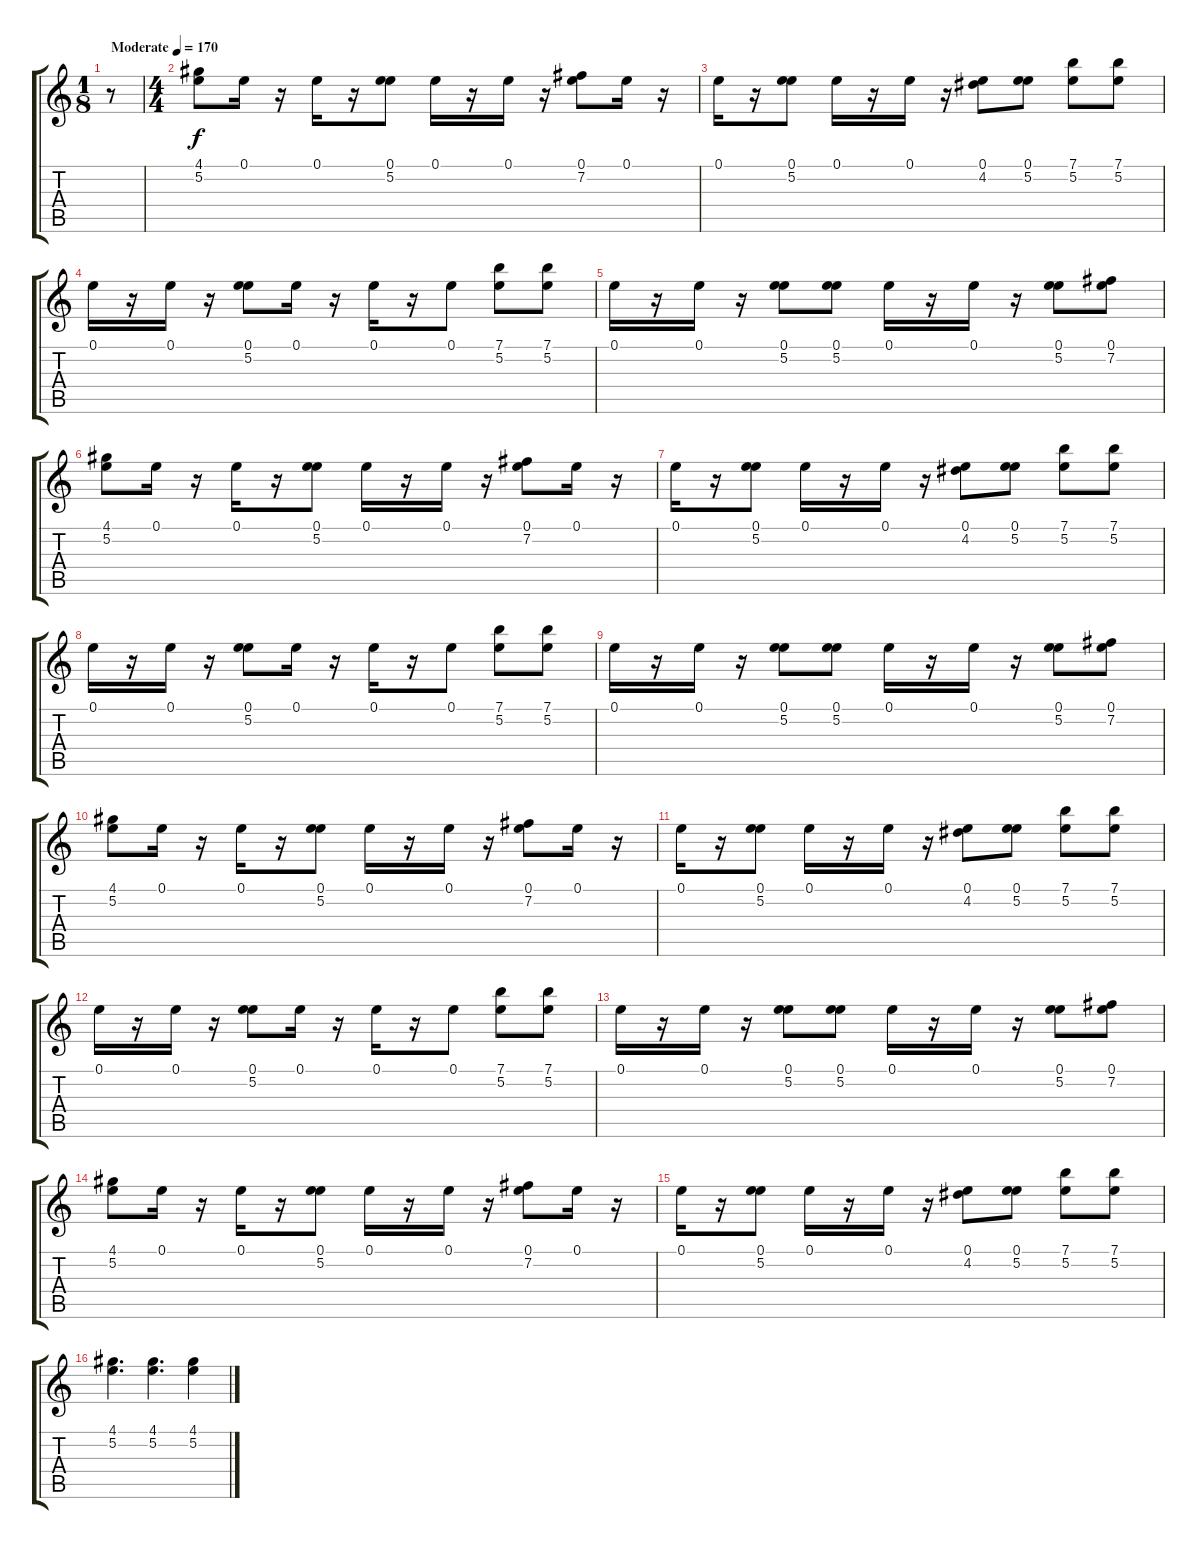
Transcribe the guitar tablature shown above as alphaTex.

\track "" {instrument distortionguitar}
\staff {score tabs}
\tuning (E4 B3 G3 D3 A2 E2) {hide}
\ts (1 8)
\tempo (170 "Moderate")
\clef g2
\ks c
r.8{dy f instrument distortionguitar} |
\ts (4 4)
(4.1 5.2).8 0.1.16 r.16 0.1.16 r.16 (0.1 5.2).8 0.1.16 r.16 0.1.16 r.16 (0.1 7.2).8 0.1.16 r.16 |
0.1.16 r.16 (0.1 5.2).8 0.1.16 r.16 0.1.16 r.16 (0.1 4.2).8 (0.1 5.2).8 (7.1 5.2).8 (7.1 5.2).8 |
0.1.16 r.16 0.1.16 r.16 (0.1 5.2).8 0.1.16 r.16 0.1.16 r.16 0.1.8 (7.1 5.2).8 (7.1 5.2).8 |
0.1.16 r.16 0.1.16 r.16 (0.1 5.2).8 (0.1 5.2).8 0.1.16 r.16 0.1.16 r.16 (0.1 5.2).8 (0.1 7.2).8 |
(4.1 5.2).8 0.1.16 r.16 0.1.16 r.16 (0.1 5.2).8 0.1.16 r.16 0.1.16 r.16 (0.1 7.2).8 0.1.16 r.16 |
0.1.16 r.16 (0.1 5.2).8 0.1.16 r.16 0.1.16 r.16 (0.1 4.2).8 (0.1 5.2).8 (7.1 5.2).8 (7.1 5.2).8 |
0.1.16 r.16 0.1.16 r.16 (0.1 5.2).8 0.1.16 r.16 0.1.16 r.16 0.1.8 (7.1 5.2).8 (7.1 5.2).8 |
0.1.16 r.16 0.1.16 r.16 (0.1 5.2).8 (0.1 5.2).8 0.1.16 r.16 0.1.16 r.16 (0.1 5.2).8 (0.1 7.2).8 |
(4.1 5.2).8 0.1.16 r.16 0.1.16 r.16 (0.1 5.2).8 0.1.16 r.16 0.1.16 r.16 (0.1 7.2).8 0.1.16 r.16 |
0.1.16 r.16 (0.1 5.2).8 0.1.16 r.16 0.1.16 r.16 (0.1 4.2).8 (0.1 5.2).8 (7.1 5.2).8 (7.1 5.2).8 |
0.1.16 r.16 0.1.16 r.16 (0.1 5.2).8 0.1.16 r.16 0.1.16 r.16 0.1.8 (7.1 5.2).8 (7.1 5.2).8 |
0.1.16 r.16 0.1.16 r.16 (0.1 5.2).8 (0.1 5.2).8 0.1.16 r.16 0.1.16 r.16 (0.1 5.2).8 (0.1 7.2).8 |
(4.1 5.2).8 0.1.16 r.16 0.1.16 r.16 (0.1 5.2).8 0.1.16 r.16 0.1.16 r.16 (0.1 7.2).8 0.1.16 r.16 |
0.1.16 r.16 (0.1 5.2).8 0.1.16 r.16 0.1.16 r.16 (0.1 4.2).8 (0.1 5.2).8 (7.1 5.2).8 (7.1 5.2).8 |
(4.1 5.2).4{d} (4.1 5.2).4{d} (4.1 5.2).4
